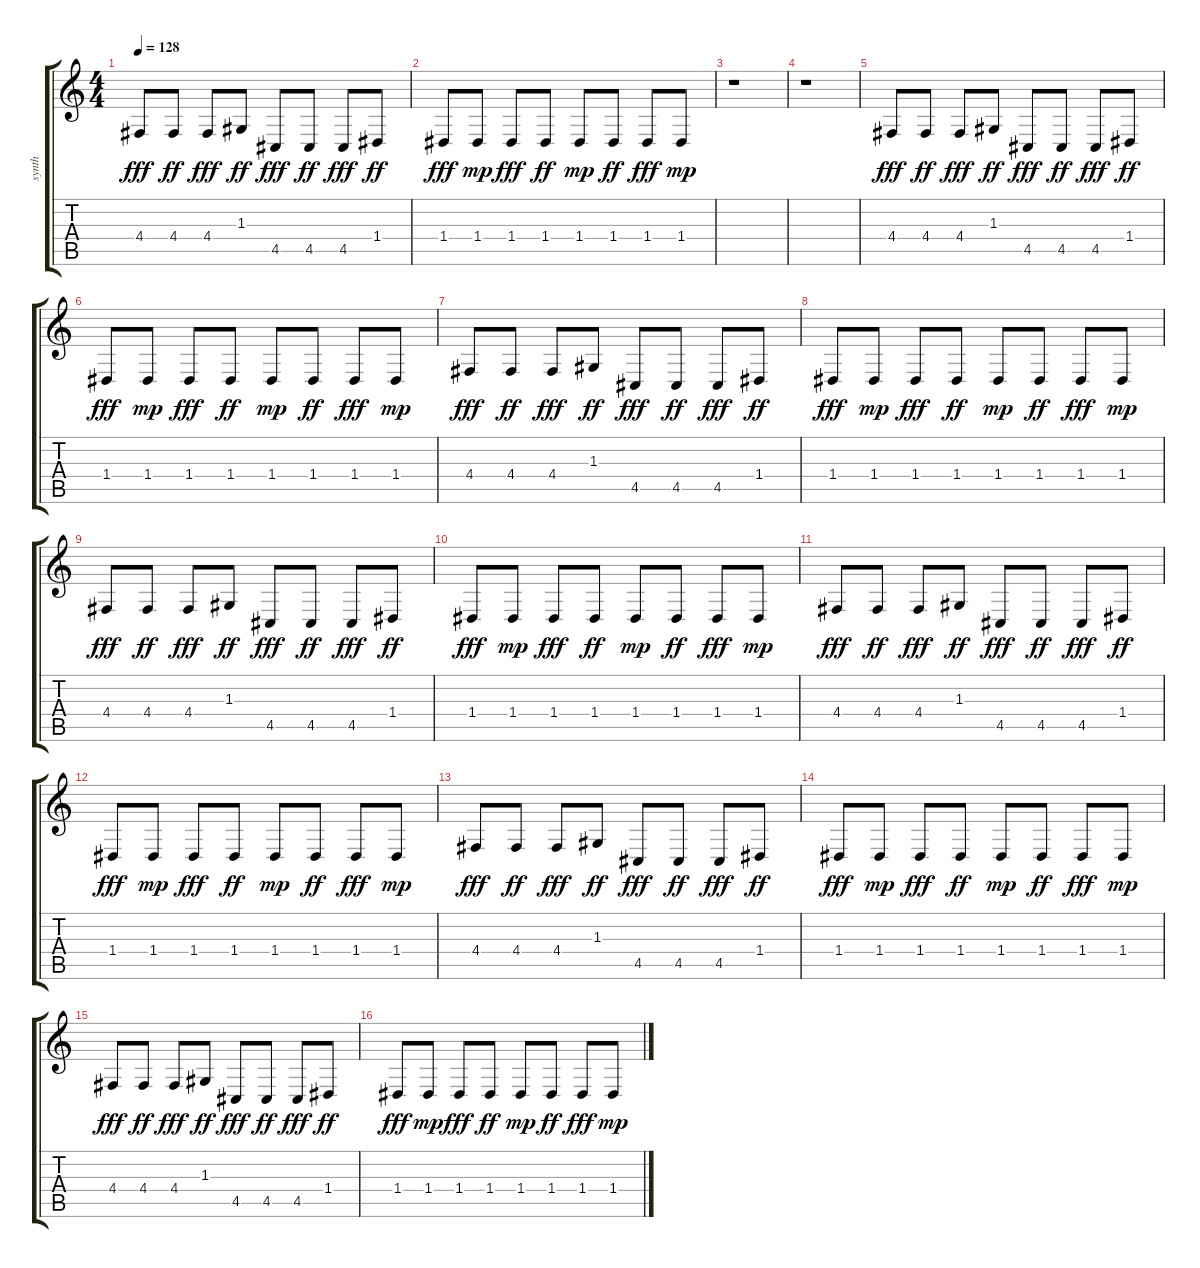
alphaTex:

\track ("synth" "synth") {instrument pad3polysynth}
\staff {score tabs}
\tuning (E4 B3 G3 D3 A2 E2) {hide}
\ts (4 4)
\tempo 128
\clef g2
\ks c
4.4.8{dy fff} 4.4.8{dy ff} 4.4.8{dy fff} 1.3.8{dy ff} 4.5.8{dy fff} 4.5.8{dy ff} 4.5.8{dy fff} 1.4.8{dy ff} |
1.4.8{dy fff} 1.4.8{dy mp} 1.4.8{dy fff} 1.4.8{dy ff} 1.4.8{dy mp} 1.4.8{dy ff} 1.4.8{dy fff} 1.4.8{dy mp} |
r.1 |
r.1 |
4.4.8{dy fff} 4.4.8{dy ff} 4.4.8{dy fff} 1.3.8{dy ff} 4.5.8{dy fff} 4.5.8{dy ff} 4.5.8{dy fff} 1.4.8{dy ff} |
1.4.8{dy fff} 1.4.8{dy mp} 1.4.8{dy fff} 1.4.8{dy ff} 1.4.8{dy mp} 1.4.8{dy ff} 1.4.8{dy fff} 1.4.8{dy mp} |
4.4.8{dy fff} 4.4.8{dy ff} 4.4.8{dy fff} 1.3.8{dy ff} 4.5.8{dy fff} 4.5.8{dy ff} 4.5.8{dy fff} 1.4.8{dy ff} |
1.4.8{dy fff} 1.4.8{dy mp} 1.4.8{dy fff} 1.4.8{dy ff} 1.4.8{dy mp} 1.4.8{dy ff} 1.4.8{dy fff} 1.4.8{dy mp} |
4.4.8{dy fff} 4.4.8{dy ff} 4.4.8{dy fff} 1.3.8{dy ff} 4.5.8{dy fff} 4.5.8{dy ff} 4.5.8{dy fff} 1.4.8{dy ff} |
1.4.8{dy fff} 1.4.8{dy mp} 1.4.8{dy fff} 1.4.8{dy ff} 1.4.8{dy mp} 1.4.8{dy ff} 1.4.8{dy fff} 1.4.8{dy mp} |
4.4.8{dy fff} 4.4.8{dy ff} 4.4.8{dy fff} 1.3.8{dy ff} 4.5.8{dy fff} 4.5.8{dy ff} 4.5.8{dy fff} 1.4.8{dy ff} |
1.4.8{dy fff} 1.4.8{dy mp} 1.4.8{dy fff} 1.4.8{dy ff} 1.4.8{dy mp} 1.4.8{dy ff} 1.4.8{dy fff} 1.4.8{dy mp} |
4.4.8{dy fff} 4.4.8{dy ff} 4.4.8{dy fff} 1.3.8{dy ff} 4.5.8{dy fff} 4.5.8{dy ff} 4.5.8{dy fff} 1.4.8{dy ff} |
1.4.8{dy fff} 1.4.8{dy mp} 1.4.8{dy fff} 1.4.8{dy ff} 1.4.8{dy mp} 1.4.8{dy ff} 1.4.8{dy fff} 1.4.8{dy mp} |
4.4.8{dy fff} 4.4.8{dy ff} 4.4.8{dy fff} 1.3.8{dy ff} 4.5.8{dy fff} 4.5.8{dy ff} 4.5.8{dy fff} 1.4.8{dy ff} |
1.4.8{dy fff} 1.4.8{dy mp} 1.4.8{dy fff} 1.4.8{dy ff} 1.4.8{dy mp} 1.4.8{dy ff} 1.4.8{dy fff} 1.4.8{dy mp}
